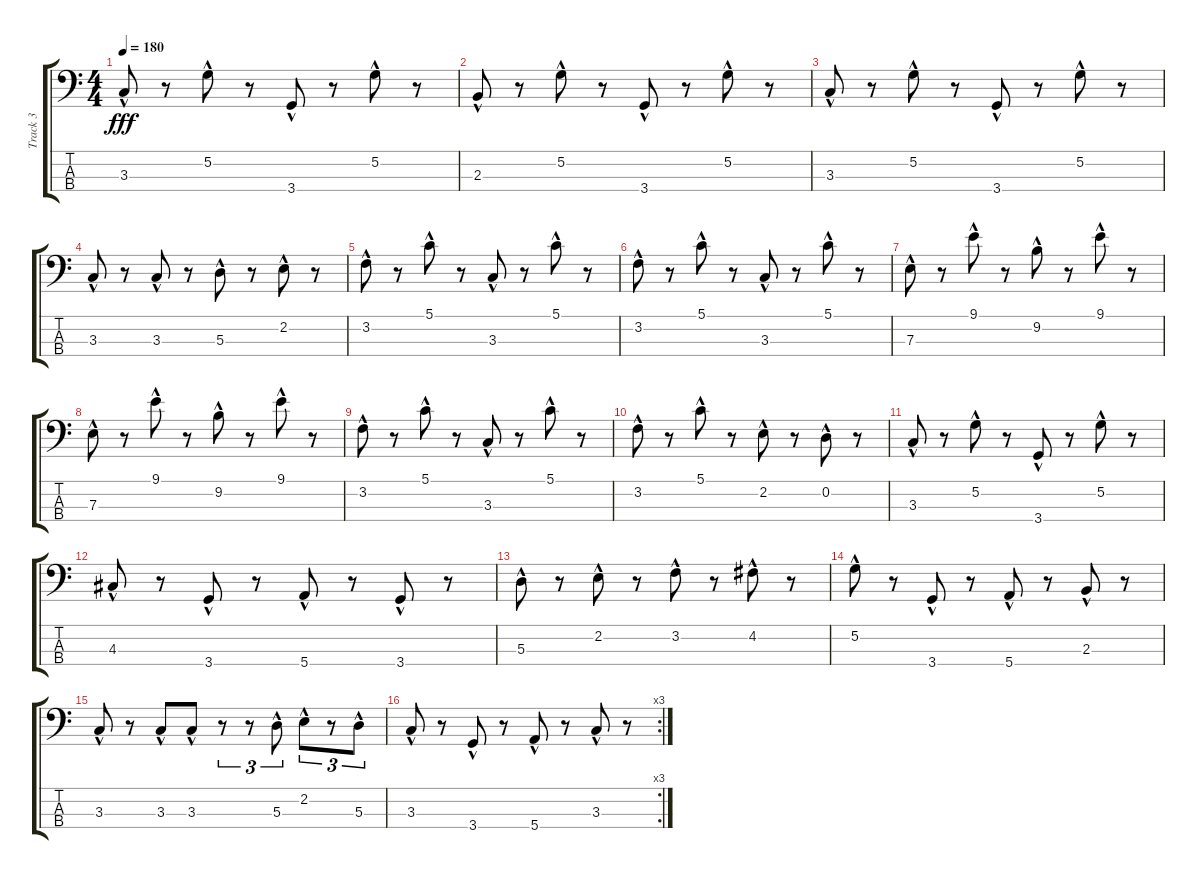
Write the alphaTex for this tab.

\track ("Track 3" "Track 3") {instrument electricbassfinger}
\staff {score tabs}
\tuning (G2 D2 A1 E1) {hide}
\ts (4 4)
\tempo 180
\clef f4
\ks c
3.3{hac}.8{dy fff} r.8 5.2{hac}.8 r.8 3.4{hac}.8 r.8 5.2{hac}.8 r.8 |
2.3{hac}.8 r.8 5.2{hac}.8 r.8 3.4{hac}.8 r.8 5.2{hac}.8 r.8 |
3.3{hac}.8 r.8 5.2{hac}.8 r.8 3.4{hac}.8 r.8 5.2{hac}.8 r.8 |
3.3{hac}.8 r.8 3.3{hac}.8 r.8 5.3{hac}.8 r.8 2.2{hac}.8 r.8 |
3.2{hac}.8 r.8 5.1{hac}.8 r.8 3.3{hac}.8 r.8 5.1{hac}.8 r.8 |
3.2{hac}.8 r.8 5.1{hac}.8 r.8 3.3{hac}.8 r.8 5.1{hac}.8 r.8 |
7.3{hac}.8 r.8 9.1{hac}.8 r.8 9.2{hac}.8 r.8 9.1{hac}.8 r.8 |
7.3{hac}.8 r.8 9.1{hac}.8 r.8 9.2{hac}.8 r.8 9.1{hac}.8 r.8 |
3.2{hac}.8 r.8 5.1{hac}.8 r.8 3.3{hac}.8 r.8 5.1{hac}.8 r.8 |
3.2{hac}.8 r.8 5.1{hac}.8 r.8 2.2{hac}.8 r.8 0.2{hac}.8 r.8 |
3.3{hac}.8 r.8 5.2{hac}.8 r.8 3.4{hac}.8 r.8 5.2{hac}.8 r.8 |
4.3{hac}.8 r.8 3.4{hac}.8 r.8 5.4{hac}.8 r.8 3.4{hac}.8 r.8 |
5.3{hac}.8 r.8 2.2{hac}.8 r.8 3.2{hac}.8 r.8 4.2{hac}.8 r.8 |
5.2{hac}.8 r.8 3.4{hac}.8 r.8 5.4{hac}.8 r.8 2.3{hac}.8 r.8 |
3.3{hac}.8 r.8 3.3{hac}.8 3.3{hac}.8 r.8{tu (3 2)} r.8{tu (3 2)} 5.3{hac}.8{tu (3 2)} 2.2{hac}.8{tu (3 2)} r.8{tu (3 2)} 5.3{hac}.8{tu (3 2)} |
\rc 3
3.3{hac}.8 r.8 3.4{hac}.8 r.8 5.4{hac}.8 r.8 3.3{hac}.8 r.8
